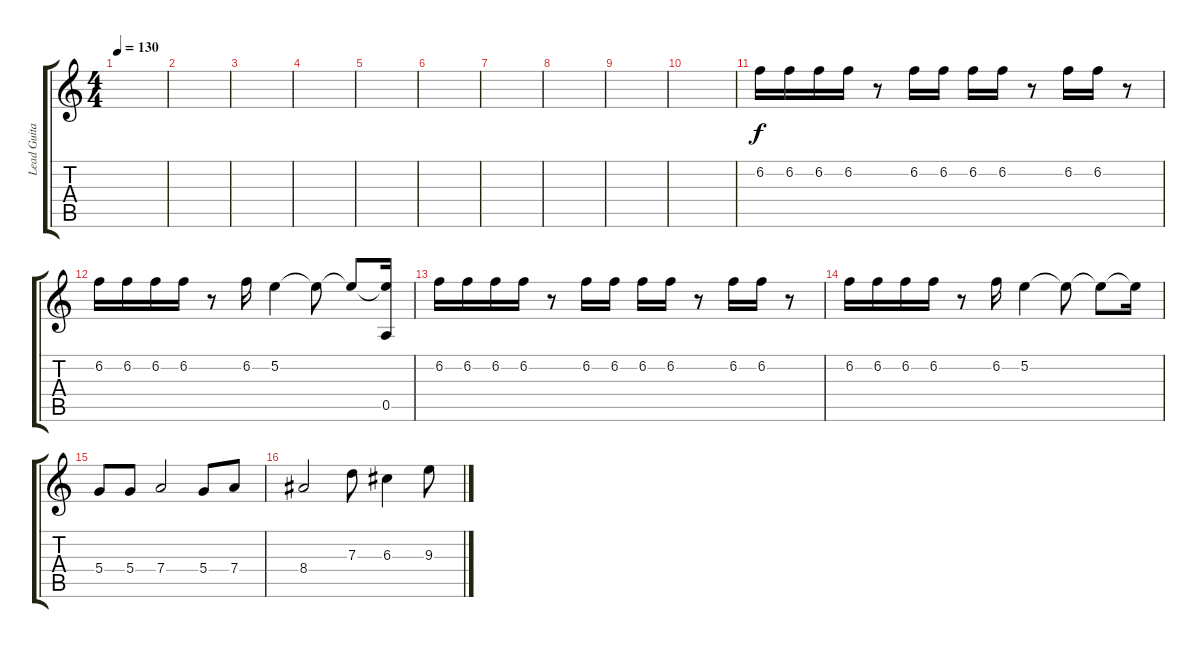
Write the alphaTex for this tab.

\track ("Lead Guitar" "Lead Guita") {instrument distortionguitar}
\staff {score tabs}
\tuning (E4 B3 G3 D3 A2 D2) {hide}
\ts (4 4)
\tempo 130
\clef g2
\ks c
|
|
|
|
|
|
|
|
|
|
6.2.16 6.2.16 6.2.16 6.2.16 r.8 6.2.16 6.2.16 6.2.16 6.2.16 r.8 6.2.16 6.2.16 r.8 |
6.2.16 6.2.16 6.2.16 6.2.16 r.8 6.2.16 5.2.4 5.2{t}.8 5.2{t}.8 (5.2{t} 0.5).16 |
6.2.16 6.2.16 6.2.16 6.2.16 r.8 6.2.16 6.2.16 6.2.16 6.2.16 r.8 6.2.16 6.2.16 r.8 |
6.2.16 6.2.16 6.2.16 6.2.16 r.8 6.2.16 5.2.4 5.2{t}.8 5.2{t}.8 5.2{t}.16 |
5.4.8 5.4.8 7.4.2 5.4.8 7.4.8 |
8.4.2 7.3.8 6.3.4 9.3.8
